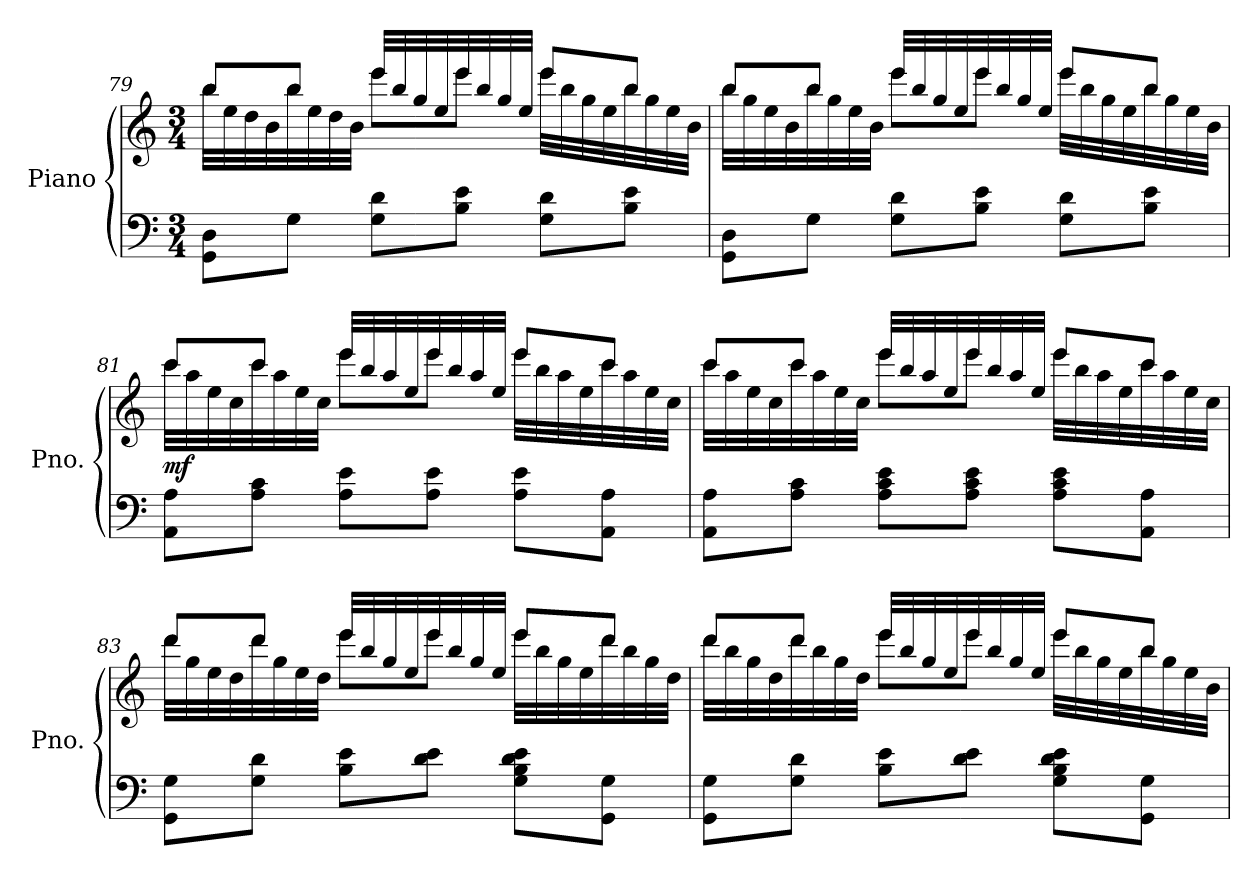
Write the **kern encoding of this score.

**kern	**kern	**dynam
*part1	*part1	*part1
*staff2	*staff1	*staff1/2
*I"Piano	*	*
*I'Pno.	*	*
!!LO:PB:g=z
*clefF4	*clefG2	*
*k[]	*k[]	*
*M3/4	*M3/4	*
=79	=79	=79
*	*^	*
8GG\ 8D\L	32bb\LLL	8bb/L	.
.	32ee\	.	.
.	32dd\	.	.
.	32b\	.	.
8G\J	32bb\	8bb/J	.
.	32ee\	.	.
.	32dd\	.	.
.	32b\JJJ	.	.
8G\ 8d\L	32eee/LLL	8eee\L	.
.	32bb/	.	.
.	32gg/	.	.
.	32ee/	.	.
8B\ 8e\J	32eee/	8eee\J	.
.	32bb/	.	.
.	32gg/	.	.
.	32ee/JJJ	.	.
8G\ 8d\L	32eee\LLL	8eee/L	.
.	32bb\	.	.
.	32gg\	.	.
.	32ee\	.	.
8B\ 8e\J	32bb\	8bb/J	.
.	32gg\	.	.
.	32ee\	.	.
.	32b\JJJ	.	.
!!LO:LB:g=z	!!
=80	=80	=80	=80
8GG\ 8D\L	32bb\LLL	8bb/L	.
.	32gg\	.	.
.	32ee\	.	.
.	32b\	.	.
8G\J	32bb\	8bb/J	.
.	32gg\	.	.
.	32ee\	.	.
.	32b\JJJ	.	.
8G\ 8d\L	32eee/LLL	8eee\L	.
.	32bb/	.	.
.	32gg/	.	.
.	32ee/	.	.
8B\ 8e\J	32eee/	8eee\J	.
.	32bb/	.	.
.	32gg/	.	.
.	32ee/JJJ	.	.
8G\ 8d\L	32eee\LLL	8eee/L	.
.	32bb\	.	.
.	32gg\	.	.
.	32ee\	.	.
8B\ 8e\J	32bb\	8bb/J	.
.	32gg\	.	.
.	32ee\	.	.
.	32b\JJJ	.	.
!!LO:LB:g=z	!!
=81	=81	=81	=81
!	!	!	!LO:DY:b
8AA\ 8A\L	32ccc\LLL	8ccc/L	mf
.	32aa\	.	.
.	32ee\	.	.
.	32cc\	.	.
8A\ 8c\J	32ccc\	8ccc/J	.
.	32aa\	.	.
.	32ee\	.	.
.	32cc\JJJ	.	.
8A\ 8e\L	32eee/LLL	8eee\L	.
.	32bb/	.	.
.	32aa/	.	.
.	32ee/	.	.
8A\ 8e\J	32eee/	8eee\J	.
.	32bb/	.	.
.	32aa/	.	.
.	32ee/JJJ	.	.
8A\ 8e\L	32eee\LLL	8eee/L	.
.	32bb\	.	.
.	32aa\	.	.
.	32ee\	.	.
8AA\ 8A\J	32ccc\	8ccc/J	.
.	32aa\	.	.
.	32ee\	.	.
.	32cc\JJJ	.	.
!!LO:LB:g=z	!!
=82	=82	=82	=82
8AA\ 8A\L	32ccc\LLL	8ccc/L	.
.	32aa\	.	.
.	32ee\	.	.
.	32cc\	.	.
8A\ 8c\J	32ccc\	8ccc/J	.
.	32aa\	.	.
.	32ee\	.	.
.	32cc\JJJ	.	.
8A\ 8c\ 8e\L	32eee/LLL	8eee\L	.
.	32bb/	.	.
.	32aa/	.	.
.	32ee/	.	.
8A\ 8c\ 8e\J	32eee/	8eee\J	.
.	32bb/	.	.
.	32aa/	.	.
.	32ee/JJJ	.	.
8A\ 8c\ 8e\L	32eee\LLL	8eee/L	.
.	32bb\	.	.
.	32aa\	.	.
.	32ee\	.	.
8AA\ 8A\J	32ccc\	8ccc/J	.
.	32aa\	.	.
.	32ee\	.	.
.	32cc\JJJ	.	.
!!LO:LB:g=z	!!
=83	=83	=83	=83
8GG\ 8G\L	32ddd\LLL	8ddd/L	.
.	32gg\	.	.
.	32ee\	.	.
.	32dd\	.	.
8G\ 8d\J	32ddd\	8ddd/J	.
.	32gg\	.	.
.	32ee\	.	.
.	32dd\JJJ	.	.
8B\ 8e\L	32eee/LLL	8eee\L	.
.	32bb/	.	.
.	32gg/	.	.
.	32ee/	.	.
8d\ 8e\J	32eee/	8eee\J	.
.	32bb/	.	.
.	32gg/	.	.
.	32ee/JJJ	.	.
8G\ 8B\ 8d\ 8e\L	32eee\LLL	8eee/L	.
.	32bb\	.	.
.	32gg\	.	.
.	32ee\	.	.
8GG\ 8G\J	32ddd\	8ddd/J	.
.	32bb\	.	.
.	32gg\	.	.
.	32dd\JJJ	.	.
!!LO:PB:g=z	!!
=84	=84	=84	=84
8GG\ 8G\L	32ddd\LLL	8ddd/L	.
.	32bb\	.	.
.	32gg\	.	.
.	32dd\	.	.
8G\ 8d\J	32ddd\	8ddd/J	.
.	32bb\	.	.
.	32gg\	.	.
.	32dd\JJJ	.	.
8B\ 8e\L	32eee/LLL	8eee\L	.
.	32bb/	.	.
.	32gg/	.	.
.	32ee/	.	.
8d\ 8e\J	32eee/	8eee\J	.
.	32bb/	.	.
.	32gg/	.	.
.	32ee/JJJ	.	.
8G\ 8B\ 8d\ 8e\L	32eee\LLL	8eee/L	.
.	32bb\	.	.
.	32gg\	.	.
.	32ee\	.	.
8GG\ 8G\J	32bb\	8bb/J	.
.	32gg\	.	.
.	32ee\	.	.
.	32b\JJJ	.	.
*	*v	*v	*
=	=	=
*-	*-	*-
